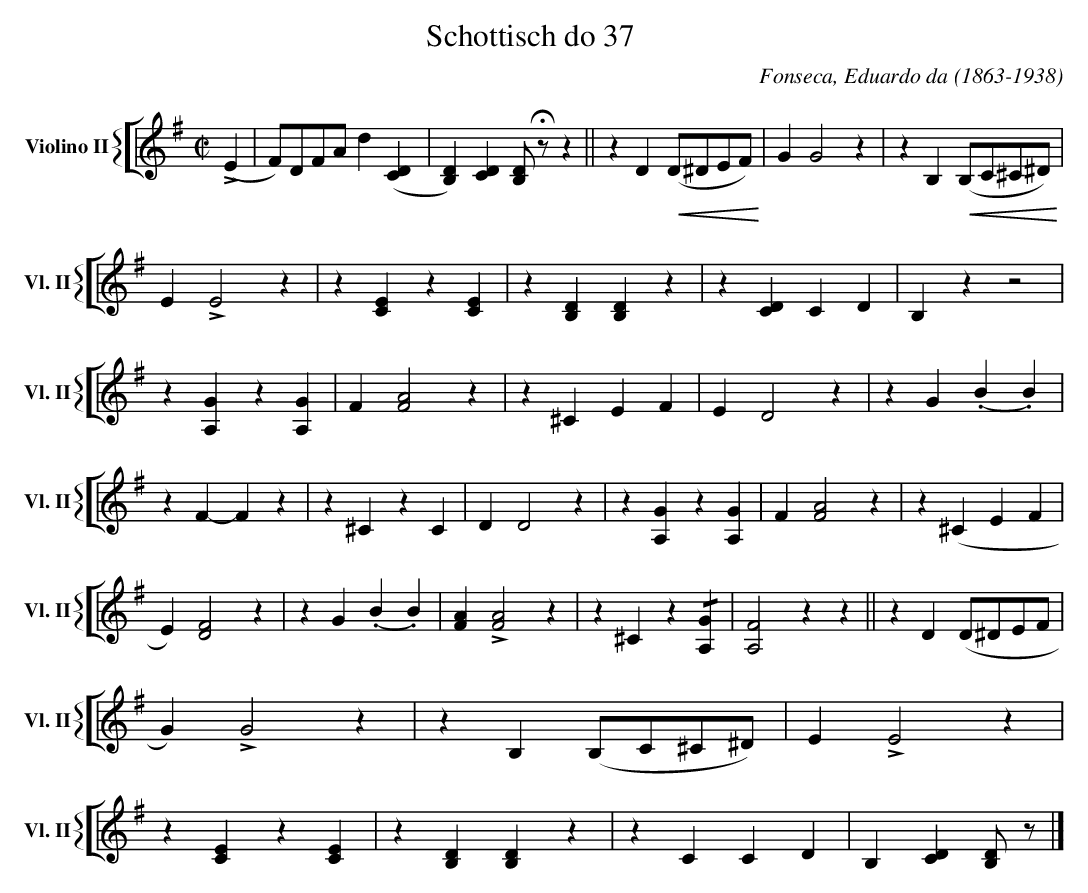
X:1
T:Schottisch do 37
C:Fonseca, Eduardo da (1863-1938)
M:C|
L:1/4
K:G
V: 3 clef=treble name="Violino II" sname="Vl. II"
%%staves [{ 3 }]
   +>+(E | F/2)D/2F/2A/2 d([CD] | [B,D])[CD] [B,D]/2+fermata+z/2 z|| \
   zD !<(!(D/^D/E/F/) !<)!|G G2z | zB, !<(!(B,/C/^C/^D/) !<)!| E!>!E2z| z[CE] z[CE] | \
   z[B,D][B,D]z| z[CD][C]D | B,zz2| z[A,G]z[A,G]| F[FA]2z|z^CEF| ED2z | zG(.B.B) | \
   zF-Fz | z^CzC | DD2z | z[A,G]z[A,G] | F[FA]2z| z(^CEF|E)[DF]2z| zG(.B.B) | [FA]!>![FA]2z| \
   z^Cz!/![A,G] | [A,F]2zz || \
   zD (D/^D/E/F/ |G) !>!G2z | zB, (B,/C/^C/^D/) | E!>!E2z| z[CE]z[CE]| z[B,D][B,D]z| \
   zCCD|B,[CD][B,D]/z/ |] \
